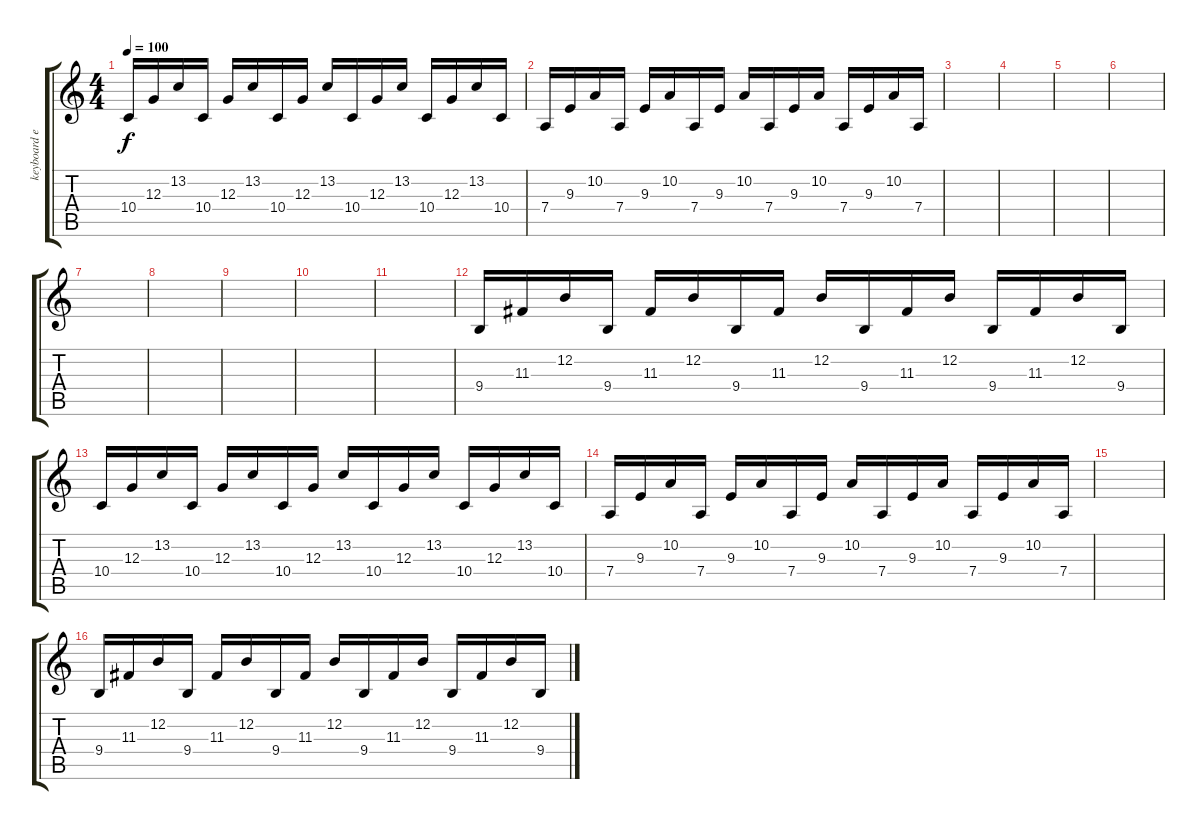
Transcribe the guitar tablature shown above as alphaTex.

\track ("keyboard effects" "keyboard e") {instrument pad3polysynth}
\staff {score tabs}
\tuning (E4 B3 G3 D3 A2 E2) {hide}
\ts (4 4)
\tempo 100
\clef g2
\ks c
10.4.16{dy f} 12.3.16 13.2.16 10.4.16 12.3.16 13.2.16 10.4.16 12.3.16 13.2.16 10.4.16 12.3.16 13.2.16 10.4.16 12.3.16 13.2.16 10.4.16 |
7.4.16 9.3.16 10.2.16 7.4.16 9.3.16 10.2.16 7.4.16 9.3.16 10.2.16 7.4.16 9.3.16 10.2.16 7.4.16 9.3.16 10.2.16 7.4.16 |
|
|
|
|
|
|
|
|
|
9.4.16 11.3.16 12.2.16 9.4.16 11.3.16 12.2.16 9.4.16 11.3.16 12.2.16 9.4.16 11.3.16 12.2.16 9.4.16 11.3.16 12.2.16 9.4.16 |
10.4.16 12.3.16 13.2.16 10.4.16 12.3.16 13.2.16 10.4.16 12.3.16 13.2.16 10.4.16 12.3.16 13.2.16 10.4.16 12.3.16 13.2.16 10.4.16 |
7.4.16 9.3.16 10.2.16 7.4.16 9.3.16 10.2.16 7.4.16 9.3.16 10.2.16 7.4.16 9.3.16 10.2.16 7.4.16 9.3.16 10.2.16 7.4.16 |
|
9.4.16 11.3.16 12.2.16 9.4.16 11.3.16 12.2.16 9.4.16 11.3.16 12.2.16 9.4.16 11.3.16 12.2.16 9.4.16 11.3.16 12.2.16 9.4.16
